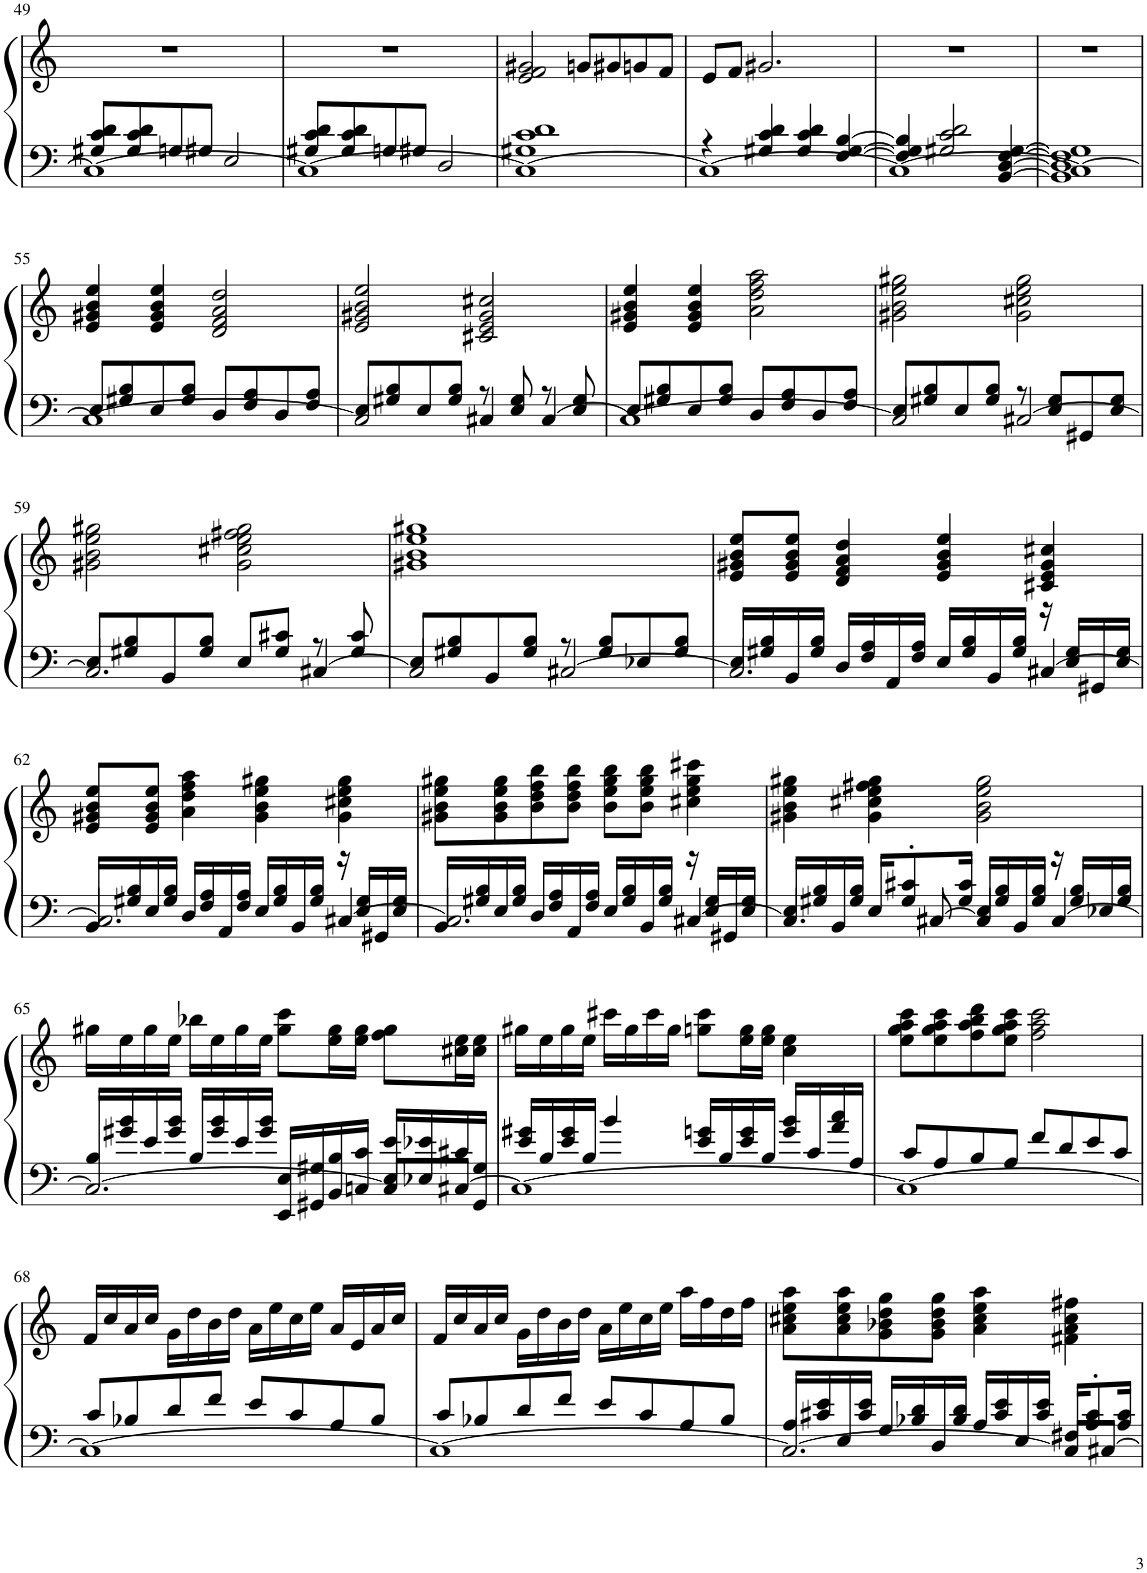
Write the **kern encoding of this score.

**kern	**kern
*part1	*part1
*staff2	*staff1
*I"Piano, Piano	*
*I'Pno.	*
!!LO:PB:g=z
*clefF4	*clefG2
*k[]	*k[]
*M4/4	*M4/4
=49	=49
*^	*
8G#X/ 8c/ 8d/L	1C#_	1r
8G#/ 8c/ 8d/	.	.
8Gn/	.	.
8G#X/J	.	.
2E/	.	.
=50	=50	=50
8G#X/ 8c/ 8d/L	1C#_	1r
8G#/ 8c/ 8d/	.	.
8Gn/	.	.
8G#X/J	.	.
2D/	.	.
=51	=51	=51
1G#X 1c 1d	1C#_	2e/ 2f/ 2g#X/
.	.	8gn/L
.	.	8g#X/
.	.	8gn/
.	.	8f/J
=52	=52	=52
4r	1C#_	8e/L
.	.	8f/J
4G#X/ 4c/ 4d/	.	2.g#X/
4G#/ 4c/ 4d/	.	.
[4F/ [4G#/ [4B/	.	.
=53	=53	=53
4F/] 4G#/] 4B/]	1C#_	1r
2G#X/ 2c/ 2d/	.	.
[4BB/ [4D/ [4F/ [4G#/	.	.
=54	=54	=54
1BB] 1D] 1F] 1G#]	1C#_	1r
!!LO:LB:g=z
=55	=55	=55
8E/L	1C#_	4e/ 4g#X/ 4b/ 4ee/
8G#X/ 8B/	.	.
8E/	.	4e/ 4g#/ 4b/ 4ee/
8G#/ 8B/J	.	.
8D/L	.	2d/ 2f/ 2a/ 2dd/
8F/ 8A/	.	.
8D/	.	.
8F/ 8A/J	.	.
=56	=56	=56
8E/L	2C#/]	2e/ 2g#X/ 2b/ 2ee/
8G#X/ 8B/	.	.
8E/	.	.
8G#/ 8B/J	.	.
8r	4C#X/	2c#X/ 2e/ 2g#/ 2cc#X/
8E/ 8G#/	.	.
8r	[4C#/	.
8E/ 8G#/	.	.
=57	=57	=57
8E/L	1C#_	4e/ 4g#X/ 4b/ 4ee/
8G#X/ 8B/	.	.
8E/	.	4e/ 4g#/ 4b/ 4ee/
8G#/ 8B/J	.	.
8D/L	.	2a\ 2dd\ 2ff\ 2aa\
8F/ 8A/	.	.
8D/	.	.
8F/ 8A/J	.	.
=58	=58	=58
8E/L	2C#/]	2g#X\ 2b\ 2ee\ 2gg#X\
8G#X/ 8B/	.	.
8E/	.	.
8G#/ 8B/J	.	.
8r	[2C#X/	2g#\ 2cc#X\ 2ee\ 2gg#\
8E/ 8G#/L	.	.
8GG#X/	.	.
8E/ 8G#/J	.	.
!!LO:LB:g=z
=59	=59	=59
8E/L	2.C#/]	2g#X\ 2b\ 2ee\ 2gg#X\
8G#X/ 8B/	.	.
8BB/	.	.
8G#/ 8B/J	.	.
8E/L	.	2g#\ 2cc#X\ 2ee\ 2ff#X\ 2gg#\
8G#/ 8c#X/J	.	.
8r	[4C#X/	.
8G#/ 8c#/	.	.
=60	=60	=60
8E/L	2C#/]	1g#X 1b 1ee 1gg#X
8G#X/ 8B/	.	.
8BB/	.	.
8G#/ 8B/J	.	.
8r	[2C#X/	.
8G#/ 8B/L	.	.
8E-X/	.	.
8G#/ 8B/J	.	.
=61	=61	=61
16E/LL	2.C#/]	8e/ 8g#X/ 8b/ 8ee/L
16G#X/ 16B/	.	.
16BB/	.	8e/ 8g#/ 8b/ 8ee/J
16G#/ 16B/JJ	.	.
16D/LL	.	4d/ 4f/ 4a/ 4dd/
16F/ 16A/	.	.
16AA/	.	.
16F/ 16A/JJ	.	.
16E/LL	.	4e/ 4g#/ 4b/ 4ee/
16G#/ 16B/	.	.
16BB/	.	.
16G#/ 16B/JJ	.	.
16r	[4C#X/	4c#X/ 4e/ 4g#/ 4cc#X/
16E/ 16G#/LL	.	.
16GG#X/	.	.
16E/ 16G#/JJ	.	.
!!LO:LB:g=z
=62	=62	=62
16BB/LL	2.C#/]	8e/ 8g#X/ 8b/ 8ee/L
16G#X/ 16B/	.	.
16E/	.	8e/ 8g#/ 8b/ 8ee/J
16G#/ 16B/JJ	.	.
16D/LL	.	4a\ 4dd\ 4ff\ 4aa\
16F/ 16A/	.	.
16AA/	.	.
16F/ 16A/JJ	.	.
16E/LL	.	4g#\ 4b\ 4ee\ 4gg#X\
16G#/ 16B/	.	.
16BB/	.	.
16G#/ 16B/JJ	.	.
16r	[4C#X/	4g#\ 4cc#X\ 4ee\ 4gg#\
16E/ 16G#/LL	.	.
16GG#X/	.	.
16E/ 16G#/JJ	.	.
=63	=63	=63
16BB/LL	2.C#/]	8g#X\ 8b\ 8ee\ 8gg#X\L
16G#X/ 16B/	.	.
16E/	.	8g#\ 8b\ 8ee\ 8gg#\
16G#/ 16B/JJ	.	.
16D/LL	.	8b\ 8dd\ 8ff\ 8bb\
16F/ 16A/	.	.
16AA/	.	8b\ 8dd\ 8ff\ 8bb\J
16F/ 16A/JJ	.	.
16E/LL	.	8b\ 8ee\ 8gg#\ 8bb\L
16G#/ 16B/	.	.
16BB/	.	8b\ 8ee\ 8gg#\ 8bb\J
16G#/ 16B/JJ	.	.
16r	[4C#X/	4cc#X\ 4ee\ 4gg#\ 4ccc#X\
16E/ 16G#/LL	.	.
16GG#X/	.	.
16E/ 16G#/JJ	.	.
=64	=64	=64
16E/LL	4.C#/]	4g#X\ 4b\ 4ee\ 4gg#X\
16G#X/ 16B/	.	.
16BB/	.	.
16G#/ 16B/JJ	.	.
16E/KL	.	4g#\ 4cc#X\ 4ee\ 4ff#X\ 4gg#\
8G#/' 8c#X/'	.	.
.	[8C#X/	.
16G#/ 16c#/Jk	.	.
16E/LL	4C#/]	2g#\ 2b\ 2ee\ 2gg#\
16G#/ 16B/	.	.
16BB/	.	.
16G#/ 16B/JJ	.	.
16r	[4C#/	.
16G#/ 16B/LL	.	.
16E-X/	.	.
16G#/ 16B/JJ	.	.
!!LO:LB:g=z
=65	=65	=65
16B/LL	2.C#/_	16gg#X\LL
16g#X/ 16b/	.	16ee\
16e/	.	16gg#\
16g#/ 16b/JJ	.	16ee\JJ
16B/LL	.	16bb-X\LL
16g#/ 16b/	.	16ee\
16e/	.	16gg#\
16g#/ 16b/JJ	.	16ee\JJ
16EE/ 16E/LL	.	8gg#\ 8ccc\L
16GG#X/ 16G#X/	.	.
16BB/ 16B/	.	16ee\ 16gg#\L
16Cn/ 16c/JJ	.	16ee\ 16gg#\JJ
16E/ 16e/LL	8C#/L]	8ff\ 8gg#\L
16E-X/ 16e-X/	.	.
16c#X/	[8C#X/J	16cc#X\ 16ee\L
16GG#/ 16G#/JJ	.	16cc#\ 16ee\JJ
=66	=66	=66
16e/ 16g#X/LL	1C#_	16gg#X\LL
16B/	.	16ee\
16e/ 16g#/	.	16gg#\
16B/JJ	.	16ee\JJ
4b/	.	16ccc#X\LL
.	.	16gg#\
.	.	16ccc#\
.	.	16gg#\JJ
16e/ 16gn/LL	.	8ggn\ 8ccc#\L
16B/	.	.
16e/ 16g/	.	16ee\ 16gg\L
16B/JJ	.	16ee\ 16gg\JJ
16g/ 16b/LL	.	4cc\ 4ee\
16c/	.	.
16a/ 16cc/	.	.
16A/JJ	.	.
=67	=67	=67
8c/L	1C#_	8ee\ 8gg\ 8aa\ 8ccc\L
8A/	.	8ee\ 8gg\ 8aa\ 8ccc\
8B/	.	8ff\ 8aa\ 8bb\ 8ddd\
8A/J	.	8ee\ 8gg\ 8aa\ 8ccc\J
8f/L	.	2ff\ 2aa\ 2ccc\
8d/	.	.
8e/	.	.
8c/J	.	.
!!LO:LB:g=z
=68	=68	=68
8c/L	1C#_	16f/LL
.	.	16cc/
8B-X/	.	16a/
.	.	16cc/JJ
8d/	.	16g\LL
.	.	16dd\
8f/J	.	16b\
.	.	16dd\JJ
8e/L	.	16a\LL
.	.	16ee\
8c/	.	16cc\
.	.	16ee\JJ
8A/	.	16a/LL
.	.	16e/
8B-/J	.	16a/
.	.	16cc/JJ
=69	=69	=69
8c/L	1C#_	16f/LL
.	.	16cc/
8B-X/	.	16a/
.	.	16cc/JJ
8d/	.	16g\LL
.	.	16dd\
8f/J	.	16b\
.	.	16dd\JJ
8e/L	.	16a\LL
.	.	16ee\
8c/	.	16cc\
.	.	16ee\JJ
8A/	.	16aa\LL
.	.	16ff\
8B-/J	.	16dd\
.	.	16ff\JJ
=70	=70	=70
16A/LL	2.C#/_	8a\ 8cc#X\ 8ee\ 8aa\L
16c#X/ 16e/	.	.
16E/	.	8a\ 8cc#\ 8ee\ 8aa\
16c#/ 16e/JJ	.	.
16G/LL	.	8g\ 8b-X\ 8dd\ 8gg\
16B-X/ 16d/	.	.
16D/	.	8g\ 8b-\ 8dd\ 8gg\J
16B-/ 16d/JJ	.	.
16A/LL	.	4a\ 4cc#\ 4ee\ 4aa\
16c#/ 16e/	.	.
16E/	.	.
16c#/ 16e/JJ	.	.
16F#X/KL	8C#/L]	4f#X\ 4a\ 4cc#\ 4ff#X\
8A/' 8c#/'	.	.
.	[8C#X/J	.
16A/ 16c#/Jk	.	.
*v	*v	*
=	=
*-	*-
